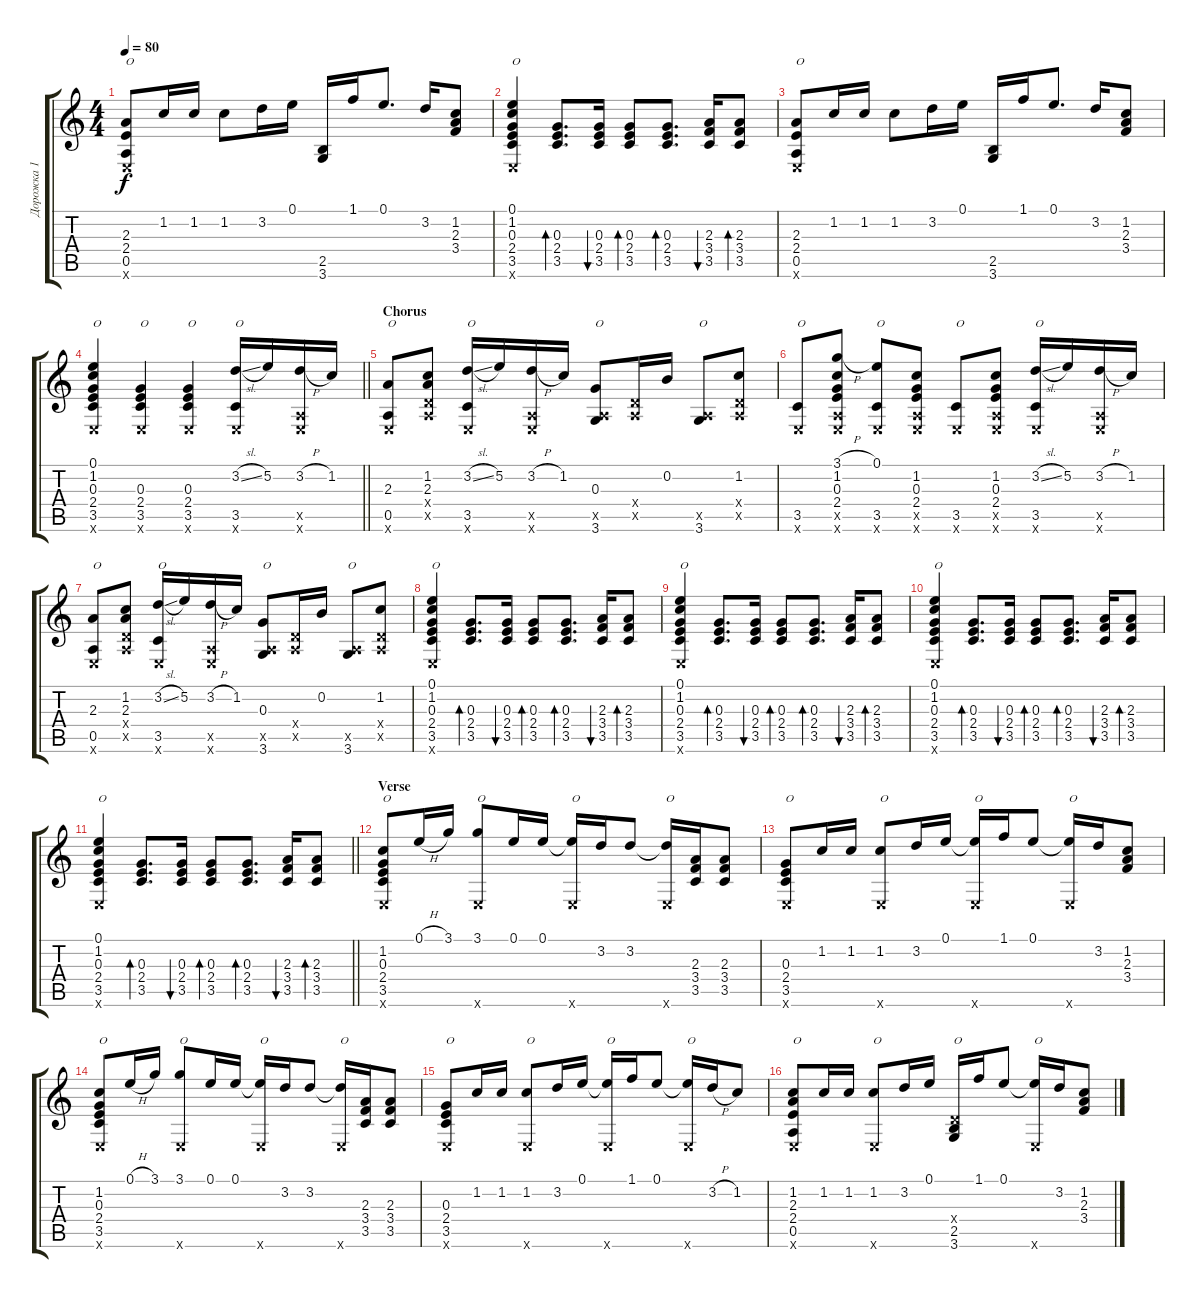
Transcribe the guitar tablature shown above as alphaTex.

\track ("Дорожка 1" "Дорожка 1") {instrument acousticguitarsteel}
\staff {score tabs}
\tuning (E4 B3 G3 D3 A2 E2) {hide}
\ts (4 4)
\tempo 80
\clef g2
\ks c
(2.3 2.4 0.5 0.6{x}).8{txt "О" dy f} 1.2.16 1.2.16 1.2.8 3.2.16 0.1.16 (2.5 3.6).16 1.1.16 0.1.8{d} 3.2.16 (1.2 2.3 3.4).8 |
(0.1 1.2 0.3 2.4 3.5 0.6{x}).4{txt "О"} (0.3 2.4 3.5).8{d bd 60} (0.3 2.4 3.5).16{bu 60} (0.3 2.4 3.5).8{bd 60} (0.3 2.4 3.5).8{d bd 60} (2.3 3.4 3.5).16{bu 60} (2.3 3.4 3.5).8{bd 60} |
(2.3 2.4 0.5 0.6{x}).8{txt "О"} 1.2.16 1.2.16 1.2.8 3.2.16 0.1.16 (2.5 3.6).16 1.1.16 0.1.8{d} 3.2.16 (1.2 2.3 3.4).8 |
\barLineRight lightlight
(0.1 1.2 0.3 2.4 3.5 0.6{x}).4{txt "О"} (0.3 2.4 3.5 0.6{x}).4{txt "О"} (0.3 2.4 3.5 0.6{x}).4{txt "О"} (3.2{sl} 3.5 0.6{x}).16{txt "О"} 5.2.16 (3.2{h} 0.5{x} 0.6{x}).16 1.2.16 |
\section ("" "Chorus")
(2.3 0.5 0.6{x}).8{txt "О"} (1.2 2.3 0.4{x} 0.5{x}).8 (3.2{sl} 3.5 0.6{x}).16{txt "О"} 5.2.16 (3.2{h} 0.5{x} 0.6{x}).16 1.2.16 (0.3 0.5{x} 3.6).8{txt "О"} (0.4{x} 0.5{x}).16 0.2.16 (0.5{x} 3.6).8{txt "О"} (1.2 0.4{x} 0.5{x}).8 |
(3.5 0.6{x}).8{txt "О"} (3.1{h} 1.2 0.3 2.4 0.5{x} 0.6{x}).8 (0.1 3.5 0.6{x}).8{txt "О"} (1.2 0.3 2.4 0.5{x} 0.6{x}).8 (3.5 0.6{x}).8{txt "О"} (1.2 0.3 2.4 0.5{x} 0.6{x}).8 (3.2{sl} 3.5 0.6{x}).16{txt "О"} 5.2.16 (3.2{h} 0.5{x} 0.6{x}).16 1.2.16 |
(2.3 0.5 0.6{x}).8{txt "О"} (1.2 2.3 0.4{x} 0.5{x}).8 (3.2{sl} 3.5 0.6{x}).16{txt "О"} 5.2.16 (3.2{h} 0.5{x} 0.6{x}).16 1.2.16 (0.3 0.5{x} 3.6).8{txt "О"} (0.4{x} 0.5{x}).16 0.2.16 (0.5{x} 3.6).8{txt "О"} (1.2 0.4{x} 0.5{x}).8 |
(0.1 1.2 0.3 2.4 3.5 0.6{x}).4{txt "О"} (0.3 2.4 3.5).8{d bd 60} (0.3 2.4 3.5).16{bu 60} (0.3 2.4 3.5).8{bd 60} (0.3 2.4 3.5).8{d bd 60} (2.3 3.4 3.5).16{bu 60} (2.3 3.4 3.5).8{bd 60} |
(0.1 1.2 0.3 2.4 3.5 0.6{x}).4{txt "О"} (0.3 2.4 3.5).8{d bd 60} (0.3 2.4 3.5).16{bu 60} (0.3 2.4 3.5).8{bd 60} (0.3 2.4 3.5).8{d bd 60} (2.3 3.4 3.5).16{bu 60} (2.3 3.4 3.5).8{bd 60} |
(0.1 1.2 0.3 2.4 3.5 0.6{x}).4{txt "О"} (0.3 2.4 3.5).8{d bd 60} (0.3 2.4 3.5).16{bu 60} (0.3 2.4 3.5).8{bd 60} (0.3 2.4 3.5).8{d bd 60} (2.3 3.4 3.5).16{bu 60} (2.3 3.4 3.5).8{bd 60} |
\barLineRight lightlight
(0.1 1.2 0.3 2.4 3.5 0.6{x}).4{txt "О"} (0.3 2.4 3.5).8{d bd 60} (0.3 2.4 3.5).16{bu 60} (0.3 2.4 3.5).8{bd 60} (0.3 2.4 3.5).8{d bd 60} (2.3 3.4 3.5).16{bu 60} (2.3 3.4 3.5).8{bd 60} |
\section ("" "Verse")
(1.2 0.3 2.4 3.5 0.6{x}).8{txt "О"} 0.1{h}.16 3.1.16 (3.1 0.6{x}).8{txt "O"} 0.1.16 0.1.16 (0.1{t} 0.6{x}).16{txt "O"} 3.2.16 3.2.8 (3.2{t} 0.6{x}).16{txt "O"} (2.3 3.4 3.5).16 (2.3 3.4 3.5).8 |
(0.3 2.4 3.5 0.6{x}).8{txt "О"} 1.2.16 1.2.16 (1.2 0.6{x}).8{txt "O"} 3.2.16 0.1.16 (0.1{t} 0.6{x}).16{txt "O"} 1.1.16 0.1.8 (0.1{t} 0.6{x}).16{txt "O"} 3.2.16 (1.2 2.3 3.4).8 |
(1.2 0.3 2.4 3.5 0.6{x}).8{txt "О"} 0.1{h}.16 3.1.16 (3.1 0.6{x}).8{txt "O"} 0.1.16 0.1.16 (0.1{t} 0.6{x}).16{txt "O"} 3.2.16 3.2.8 (3.2{t} 0.6{x}).16{txt "O"} (2.3 3.4 3.5).16 (2.3 3.4 3.5).8 |
(0.3 2.4 3.5 0.6{x}).8{txt "О"} 1.2.16 1.2.16 (1.2 0.6{x}).8{txt "O"} 3.2.16 0.1.16 (0.1{t} 0.6{x}).16{txt "O"} 1.1.16 0.1.8 (0.1{t} 0.6{x}).16{txt "O"} 3.2{h}.16 1.2.8 |
(1.2 2.3 2.4 0.5 0.6{x}).8{txt "О"} 1.2.16 1.2.16 (1.2 0.6{x}).8{txt "O"} 3.2.16 0.1.16 (0.4{x} 2.5 3.6).16{txt "O"} 1.1.16 0.1.8 (0.1{t} 0.6{x}).16{txt "O"} 3.2.16 (1.2 2.3 3.4).8
